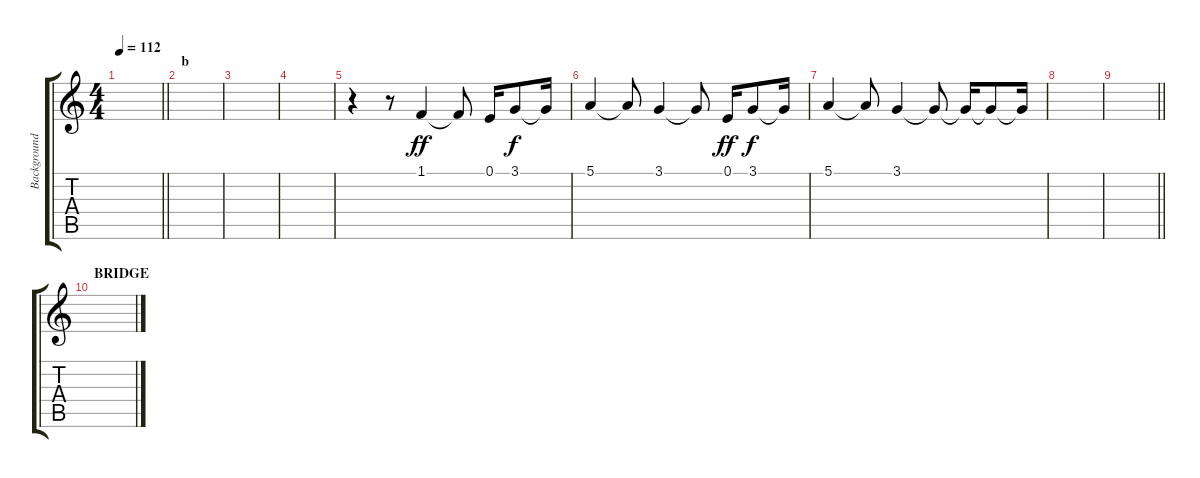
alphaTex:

\track ("Background Vocals" "Background") {instrument choiraahs}
\staff {score tabs}
\tuning (E4 B3 G3 D3 A2 E2) {hide}
\ts (4 4)
\tempo 112
\clef g2
\barLineRight lightlight
\ks c
|
\section ("" "b")
|
|
|
r.4 r.8 1.1.4{dy ff} 1.1{t}.8 0.1.16 3.1.8{dy f} 3.1{t}.16 |
5.1.4 5.1{t}.8 3.1.4 3.1{t}.8 0.1.16{dy ff} 3.1.8{dy f} 3.1{t}.16 |
5.1.4 5.1{t}.8 3.1.4 3.1{t}.8 3.1{t}.16 3.1{t}.8 3.1{t}.16 |
|
\barLineRight lightlight
|
\section ("" "BRIDGE")
